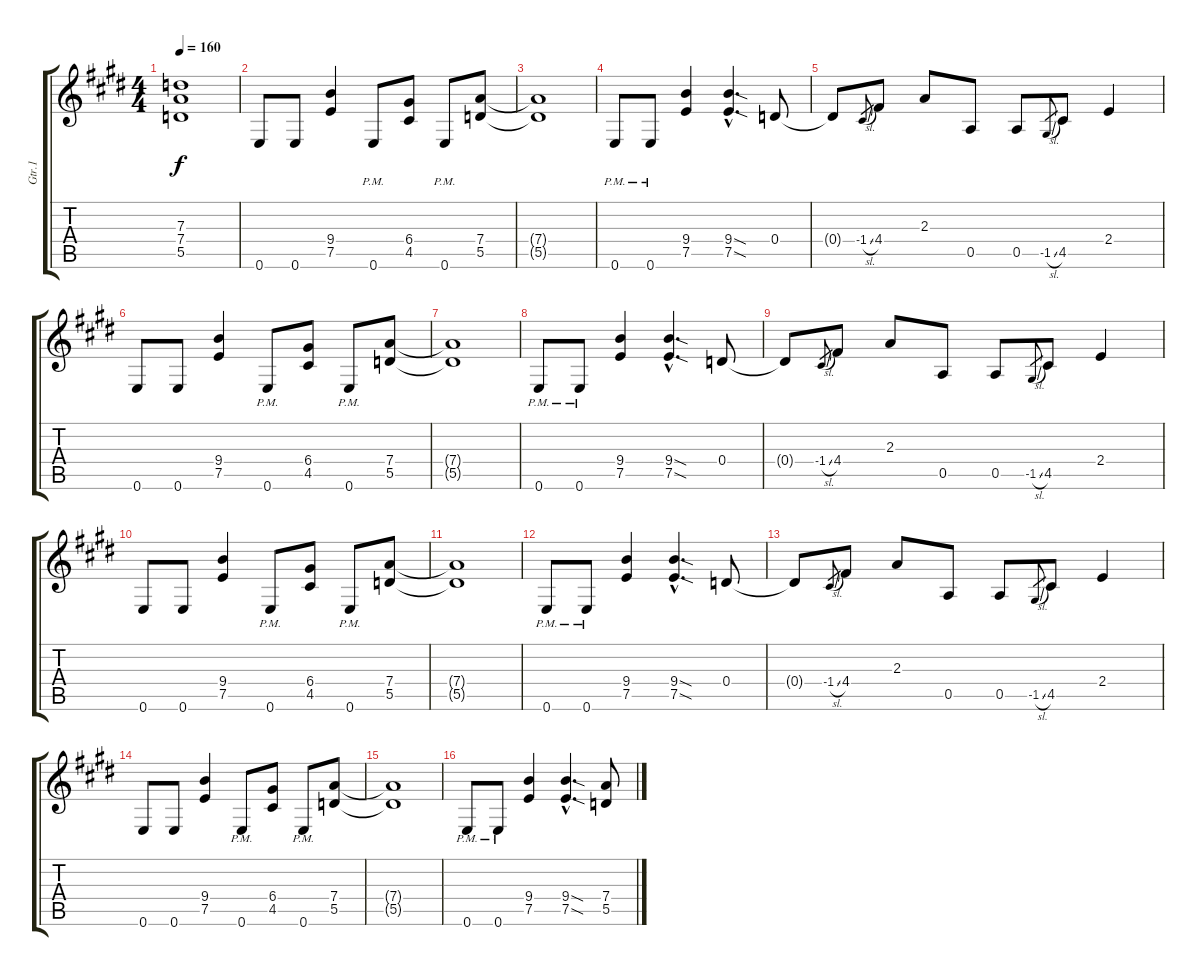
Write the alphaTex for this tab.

\track ("Gtr.1" "Gtr.1") {instrument distortionguitar}
\staff {score tabs}
\tuning (E4 B3 G3 D3 A2 E2) {hide}
\ts (4 4)
\tempo 160
\clef g2
\ks e
(7.3 7.4 5.5).1{dy f} |
0.6.8 0.6.8 (9.4 7.5).4 0.6{pm}.8 (6.4 4.5).8 0.6{pm}.8 (7.4 5.5).8 |
(7.4{t} 5.5{t}).1 |
0.6{pm}.8 0.6{pm}.8 (9.4 7.5).4 (9.4{sod hac} 7.5{sod hac}).4{d} 0.4.8 |
0.4{t}.8 -1.4{sl}.8{gr} 4.4.8 2.3.8 0.5.8 0.5.8 -1.5{sl}.8{gr} 4.5.8 2.4.4 |
0.6.8 0.6.8 (9.4 7.5).4 0.6{pm}.8 (6.4 4.5).8 0.6{pm}.8 (7.4 5.5).8 |
(7.4{t} 5.5{t}).1 |
0.6{pm}.8 0.6{pm}.8 (9.4 7.5).4 (9.4{sod hac} 7.5{sod hac}).4{d} 0.4.8 |
0.4{t}.8 -1.4{sl}.8{gr} 4.4.8 2.3.8 0.5.8 0.5.8 -1.5{sl}.8{gr} 4.5.8 2.4.4 |
0.6.8 0.6.8 (9.4 7.5).4 0.6{pm}.8 (6.4 4.5).8 0.6{pm}.8 (7.4 5.5).8 |
(7.4{t} 5.5{t}).1 |
0.6{pm}.8 0.6{pm}.8 (9.4 7.5).4 (9.4{sod hac} 7.5{sod hac}).4{d} 0.4.8 |
0.4{t}.8 -1.4{sl}.8{gr} 4.4.8 2.3.8 0.5.8 0.5.8 -1.5{sl}.8{gr} 4.5.8 2.4.4 |
0.6.8 0.6.8 (9.4 7.5).4 0.6{pm}.8 (6.4 4.5).8 0.6{pm}.8 (7.4 5.5).8 |
(7.4{t} 5.5{t}).1 |
0.6{pm}.8 0.6{pm}.8 (9.4 7.5).4 (9.4{sod hac} 7.5{sod hac}).4{d} (7.4 5.5).8
